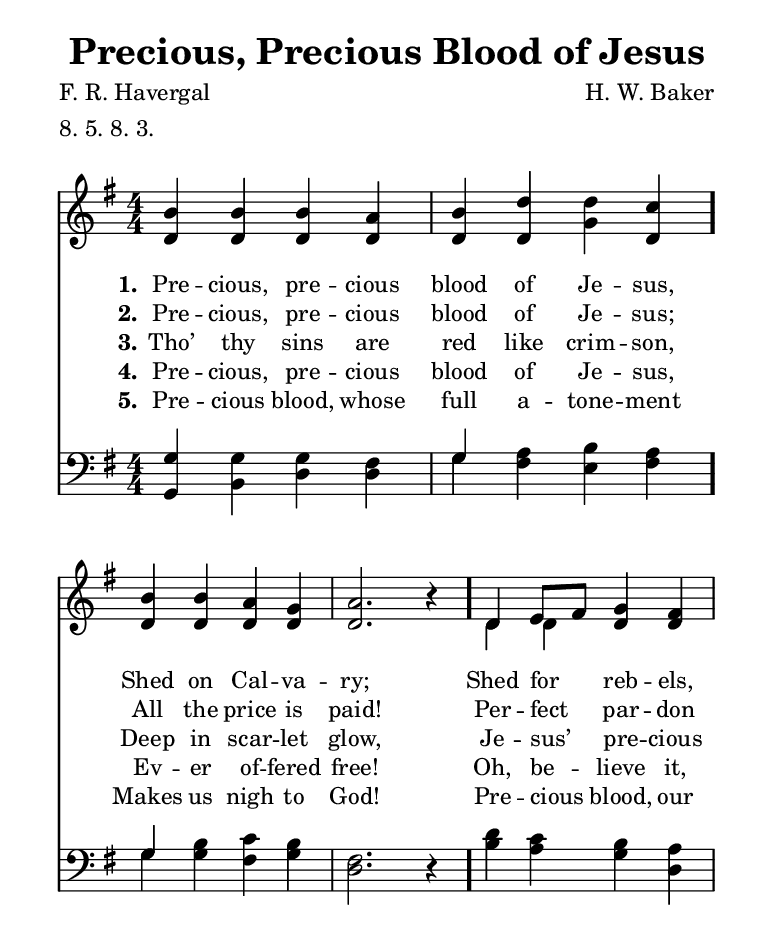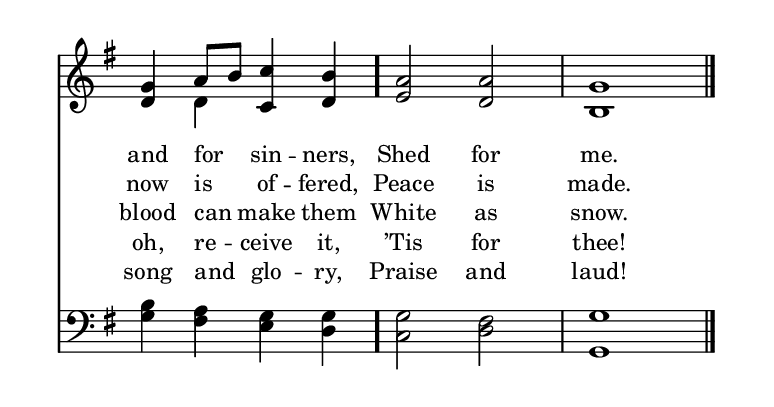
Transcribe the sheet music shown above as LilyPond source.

\include "common/global.ily"
\paper {
  \include "common/paper.ily"
  ragged-bottom = ##t
  ragged-last-bottom = ##t
  systems-per-page = #(cond (is-eogsized 2) (#t #f))
}

\header{
  %gospel
  hymnnumber = "31"
  title = "Precious, Precious Blood of Jesus"
  tunename = "Stephanos"
  meter = "8. 5. 8. 3."
  poet = "F. R. Havergal"
  composer = "H. W. Baker"
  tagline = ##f
}

% for fermata in MIDI
ta = { \tempo 4=90 }
tb = { \tempo 4=45 }

patternAA = { c4 }
patternAB = { c4 c8[ c8] c4 c4 }

patternBA = { c4 c4 c4 c4 | c2. c4 }

patternCA = { c2 c2 | c1 }

global = {
  \include "common/overrides.ily"
  \override Staff.TimeSignature.style = #'numbered
  \time 4/4
  \override Score.MetronomeMark.transparent = ##t % hide all fermata changes too
  \ta
  \key g \major
  \autoBeamOff
}

notesSoprano = {
\global
\relative c'' {

  \changePitch \patternAA { b b b a        | b d d c   }
  \changePitch \patternBA { b b a g        | a r       }
  \changePitch \patternAB { d, e fis g fis | g a b c b }
  \changePitch \patternCA { a a            | g         }

  \bar "|."

}
}

notesAlto = {
\global
\relative e' {

  \changePitch \patternAA { d d d d | d d g d }
  \changePitch \patternBA { d d d d | d r     }
  \changePitch \patternAA { d d d d | d d c d }
  \changePitch \patternCA { e d     | b       }

}
}

notesTenor = {
\global
\relative a {

  \changePitch \patternAA { g g g fis | g a b a }
  \changePitch \patternBA { g b c b   | fis r   }
  \changePitch \patternAA { d' c b a  | b a g g }
  \changePitch \patternCA { g fis     | g       }

}
}

notesBass = {
\global
\relative f, {

  \changePitch \patternAA { g b d d   | g fis e fis }
  \changePitch \patternBA { g g fis g | d r         }
  \changePitch \patternAA { b' a g d  | g fis e d   }
  \changePitch \patternCA { c d       | g,          }

}
}

wordsA = \lyricmode {
\set stanza = "1."

Pre -- cious, pre -- cious blood of Je -- sus, \bar "."
Shed on Cal -- va -- ry; \bar "." \eogbreak
Shed for reb -- els, and for sin -- ners, \bar "."
Shed for me. \bar "." \eogbreak

}

wordsB = \lyricmode {
\set stanza = "2."

Pre -- cious, pre -- cious blood of Je -- sus;
All the price is paid!
Per -- fect par -- don now is of -- fered,
Peace is made.

}

wordsC = \lyricmode {
\set stanza = "3."

Tho’ thy sins are red like crim -- son,
Deep in scar -- let glow,
Je -- sus’ pre -- cious blood can make them
White as snow.

}

wordsD = \lyricmode {
\set stanza = "4."

Pre -- cious, pre -- cious blood of Je -- sus,
Ev -- er of -- fered free!
Oh, be -- lieve it, oh, re -- ceive it,
’Tis for thee!

}

wordsE = \lyricmode {
\set stanza = "5."

Pre -- cious blood, whose full a -- tone -- ment
Makes us nigh to God!
Pre -- cious blood, our song and glo -- ry,
Praise and laud!

}

\score {
  \context ChoirStaff <<
    \context Staff = upper <<
      \set Staff.autoBeaming = ##f
      \set ChoirStaff.systemStartDelimiter = #'SystemStartBar
      \set ChoirStaff.printPartCombineTexts = ##f
      \partcombine #'(2 . 9) \notesSoprano \notesAlto
      \context NullVoice = sopranos { \voiceOne << \notesSoprano >> }
      \context Lyrics = one   \lyricsto sopranos \wordsA
      \context Lyrics = two   \lyricsto sopranos \wordsB
      \context Lyrics = three \lyricsto sopranos \wordsC
      \context Lyrics = four  \lyricsto sopranos \wordsD
      \context Lyrics = five  \lyricsto sopranos \wordsE
    >>
    \context Staff = men <<
      \set Staff.autoBeaming = ##f
      \clef bass
      \set ChoirStaff.printPartCombineTexts = ##f
      \partcombine #'(2 . 9) \notesTenor \notesBass
    >>
  >>
  \layout {
    \include "common/layout.ily"
  }
  \midi{
    \include "common/midi.ily"
  }
}

\version "2.19.49"  % necessary for upgrading to future LilyPond versions.

% vi:set et ts=2 sw=2 ai nocindent syntax=lilypond:
